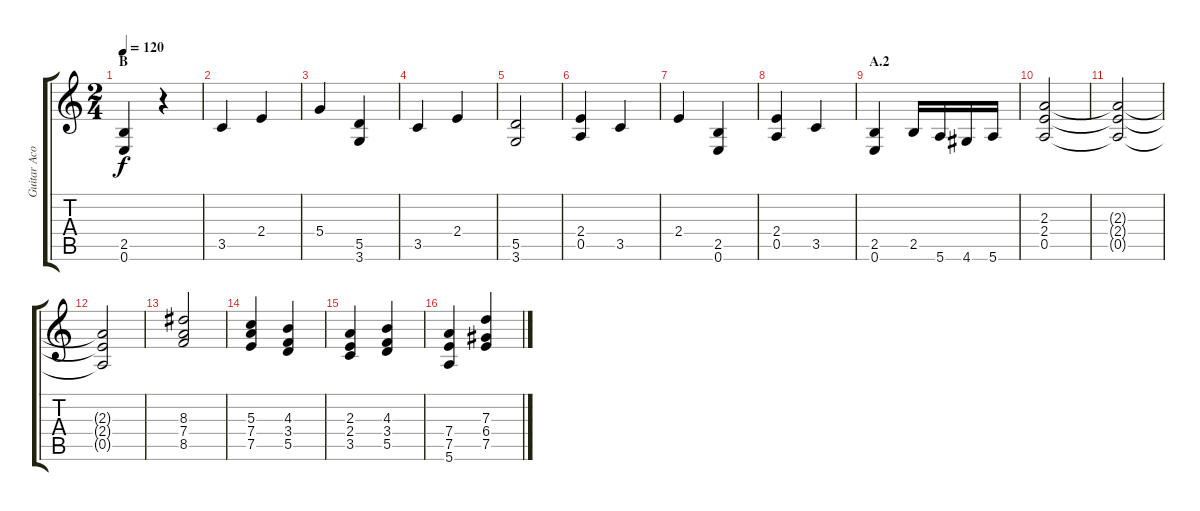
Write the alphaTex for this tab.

\track ("Guitar Acomp" "Guitar Aco") {instrument distortionguitar}
\staff {score tabs}
\tuning (E4 B3 G3 D3 A2 E2) {hide}
\ts (2 4)
\section ("" "B")
\tempo 120
\clef g2
\ks c
(2.5 0.6).4{dy f} r.4 |
3.5.4 2.4.4 |
5.4.4 (5.5 3.6).4 |
3.5.4 2.4.4 |
(5.5 3.6).2 |
(2.4 0.5).4 3.5.4 |
2.4.4 (2.5 0.6).4 |
(2.4 0.5).4 3.5.4 |
\section ("" "A.2")
(2.5 0.6).4 2.5.16 5.6.16 4.6.16 5.6.16 |
(2.3 2.4 0.5).2 |
(2.3{t} 2.4{t} 0.5{t}).2 |
(2.3{t} 2.4{t} 0.5{t}).2 |
(8.3 7.4 8.5).2 |
(5.3 7.4 7.5).4 (4.3 3.4 5.5).4 |
(2.3 2.4 3.5).4 (4.3 3.4 5.5).4 |
(7.4 7.5 5.6).4 (7.3 6.4 7.5).4
